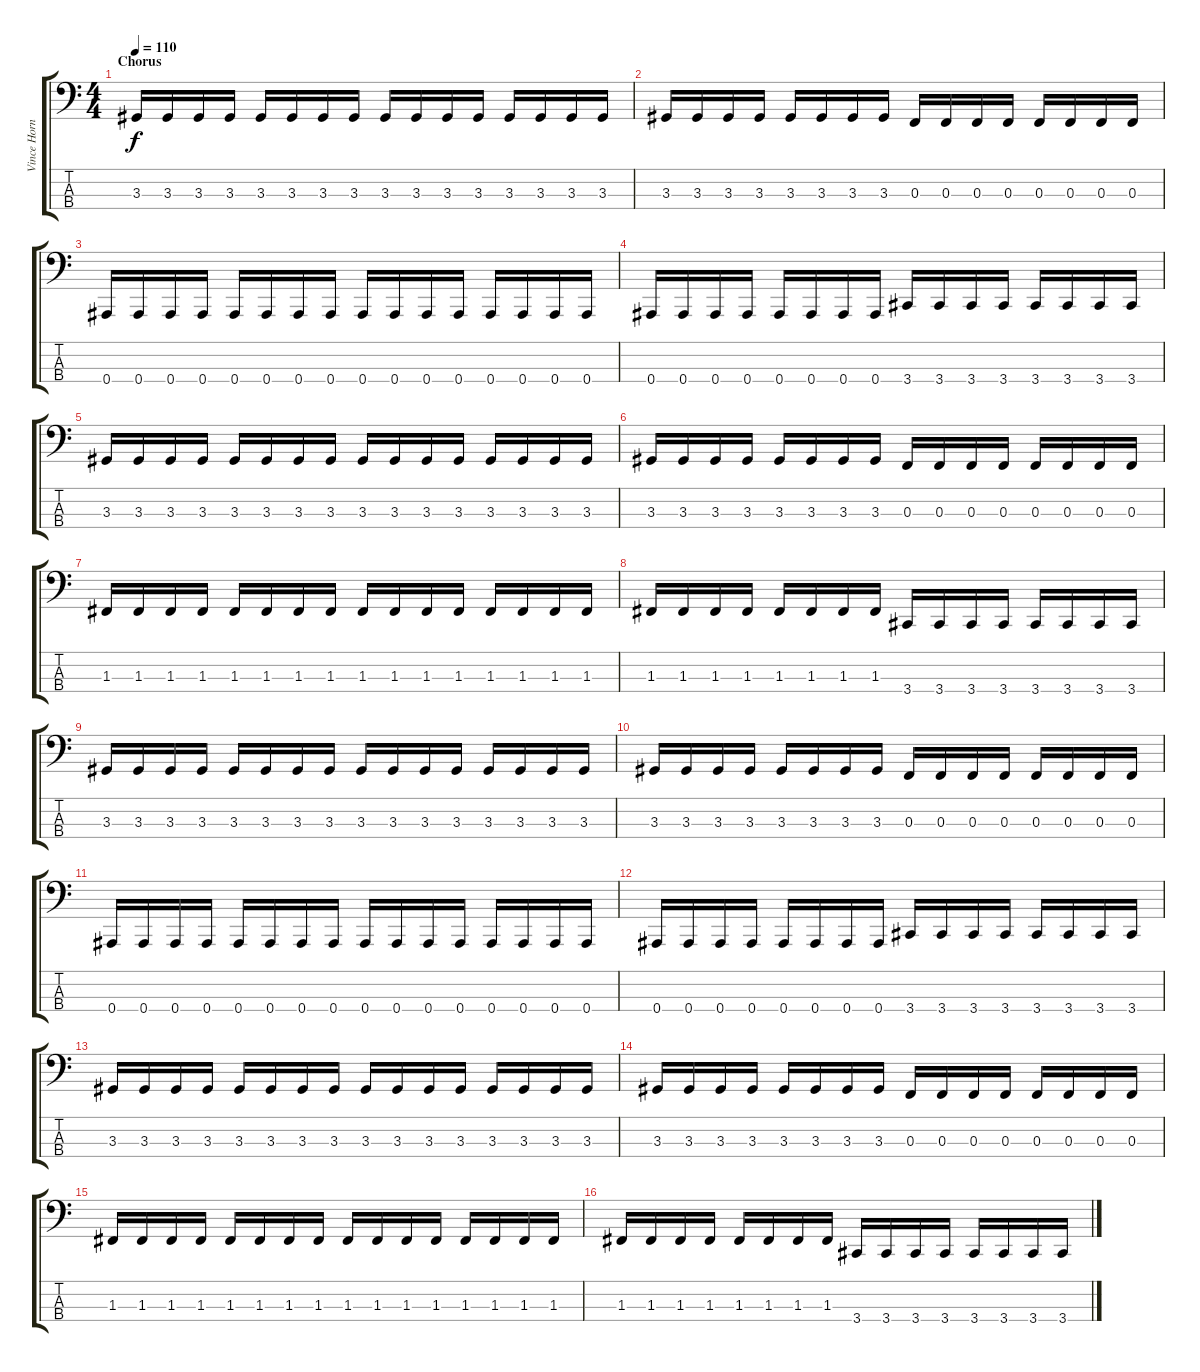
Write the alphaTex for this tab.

\track ("Vince Hornsby" "Vince Horn") {instrument electricbasspick}
\staff {score tabs}
\tuning (Eb2 Bb1 F1 Bb0) {hide}
\ts (4 4)
\section ("" "Chorus")
\tempo 110
\clef f4
\ks c
3.3.16{dy f} 3.3.16 3.3.16 3.3.16 3.3.16 3.3.16 3.3.16 3.3.16 3.3.16 3.3.16 3.3.16 3.3.16 3.3.16 3.3.16 3.3.16 3.3.16 |
3.3.16 3.3.16 3.3.16 3.3.16 3.3.16 3.3.16 3.3.16 3.3.16 0.3.16 0.3.16 0.3.16 0.3.16 0.3.16 0.3.16 0.3.16 0.3.16 |
0.4.16 0.4.16 0.4.16 0.4.16 0.4.16 0.4.16 0.4.16 0.4.16 0.4.16 0.4.16 0.4.16 0.4.16 0.4.16 0.4.16 0.4.16 0.4.16 |
0.4.16 0.4.16 0.4.16 0.4.16 0.4.16 0.4.16 0.4.16 0.4.16 3.4.16 3.4.16 3.4.16 3.4.16 3.4.16 3.4.16 3.4.16 3.4.16 |
3.3.16 3.3.16 3.3.16 3.3.16 3.3.16 3.3.16 3.3.16 3.3.16 3.3.16 3.3.16 3.3.16 3.3.16 3.3.16 3.3.16 3.3.16 3.3.16 |
3.3.16 3.3.16 3.3.16 3.3.16 3.3.16 3.3.16 3.3.16 3.3.16 0.3.16 0.3.16 0.3.16 0.3.16 0.3.16 0.3.16 0.3.16 0.3.16 |
1.3.16 1.3.16 1.3.16 1.3.16 1.3.16 1.3.16 1.3.16 1.3.16 1.3.16 1.3.16 1.3.16 1.3.16 1.3.16 1.3.16 1.3.16 1.3.16 |
1.3.16 1.3.16 1.3.16 1.3.16 1.3.16 1.3.16 1.3.16 1.3.16 3.4.16 3.4.16 3.4.16 3.4.16 3.4.16 3.4.16 3.4.16 3.4.16 |
3.3.16 3.3.16 3.3.16 3.3.16 3.3.16 3.3.16 3.3.16 3.3.16 3.3.16 3.3.16 3.3.16 3.3.16 3.3.16 3.3.16 3.3.16 3.3.16 |
3.3.16 3.3.16 3.3.16 3.3.16 3.3.16 3.3.16 3.3.16 3.3.16 0.3.16 0.3.16 0.3.16 0.3.16 0.3.16 0.3.16 0.3.16 0.3.16 |
0.4.16 0.4.16 0.4.16 0.4.16 0.4.16 0.4.16 0.4.16 0.4.16 0.4.16 0.4.16 0.4.16 0.4.16 0.4.16 0.4.16 0.4.16 0.4.16 |
0.4.16 0.4.16 0.4.16 0.4.16 0.4.16 0.4.16 0.4.16 0.4.16 3.4.16 3.4.16 3.4.16 3.4.16 3.4.16 3.4.16 3.4.16 3.4.16 |
3.3.16 3.3.16 3.3.16 3.3.16 3.3.16 3.3.16 3.3.16 3.3.16 3.3.16 3.3.16 3.3.16 3.3.16 3.3.16 3.3.16 3.3.16 3.3.16 |
3.3.16 3.3.16 3.3.16 3.3.16 3.3.16 3.3.16 3.3.16 3.3.16 0.3.16 0.3.16 0.3.16 0.3.16 0.3.16 0.3.16 0.3.16 0.3.16 |
1.3.16 1.3.16 1.3.16 1.3.16 1.3.16 1.3.16 1.3.16 1.3.16 1.3.16 1.3.16 1.3.16 1.3.16 1.3.16 1.3.16 1.3.16 1.3.16 |
1.3.16 1.3.16 1.3.16 1.3.16 1.3.16 1.3.16 1.3.16 1.3.16 3.4.16 3.4.16 3.4.16 3.4.16 3.4.16 3.4.16 3.4.16 3.4.16
